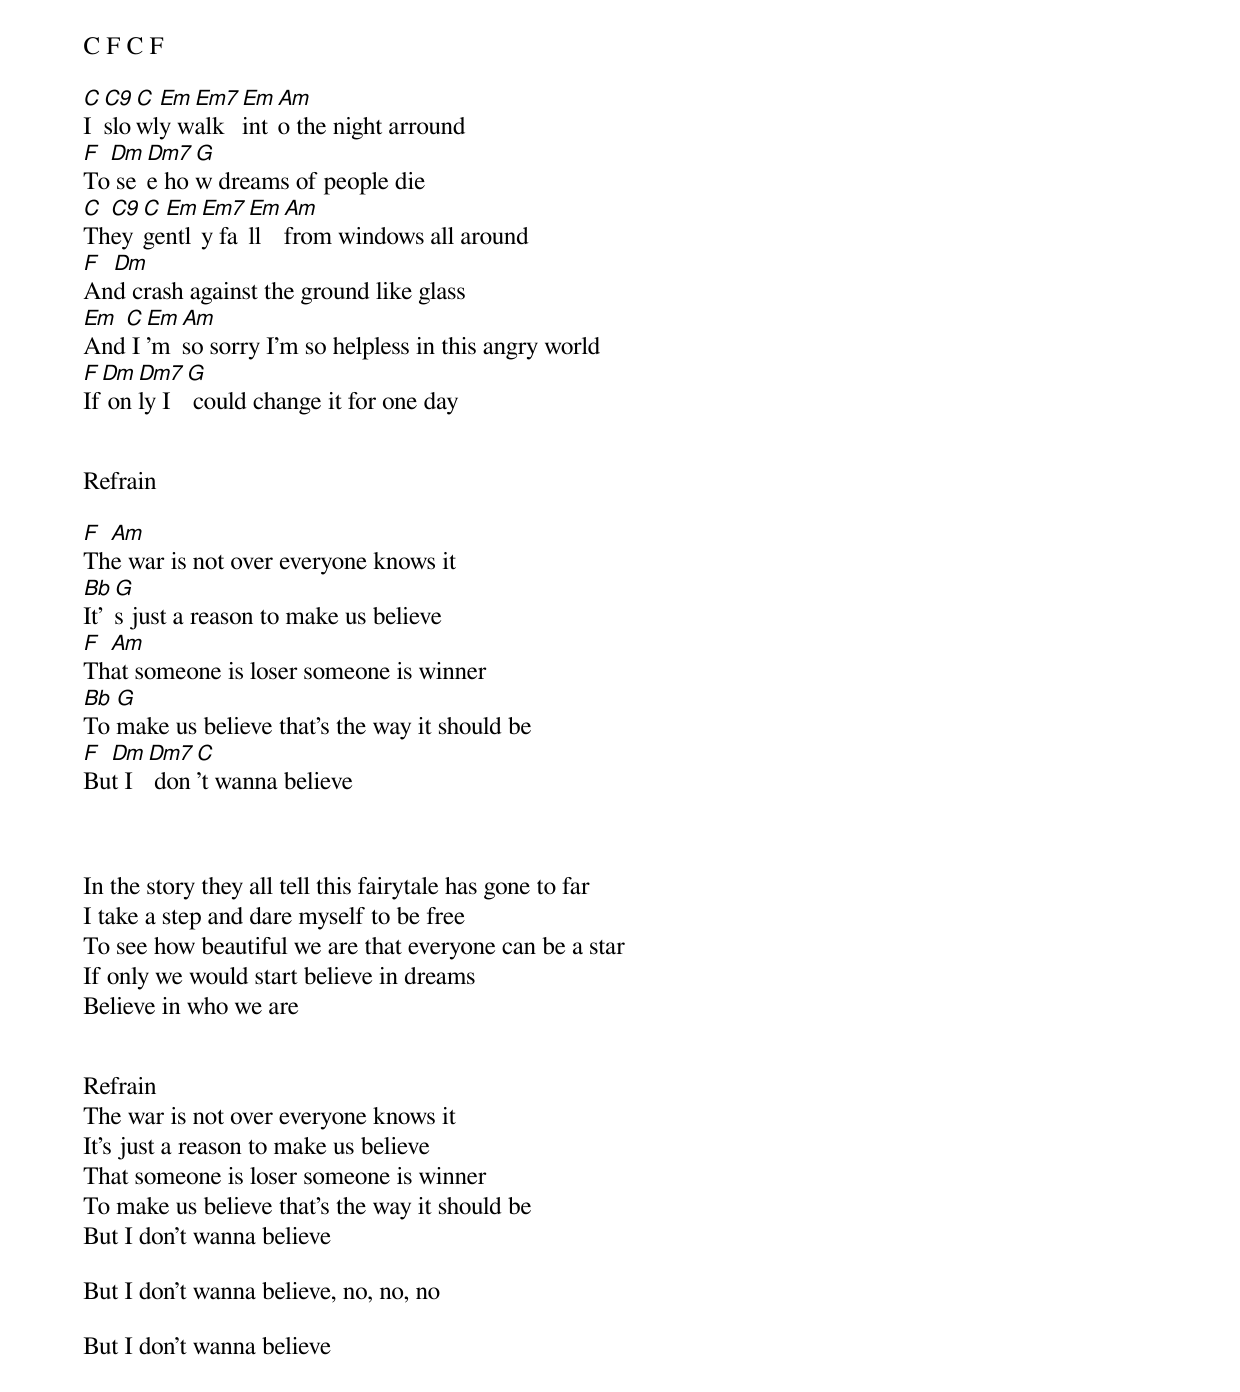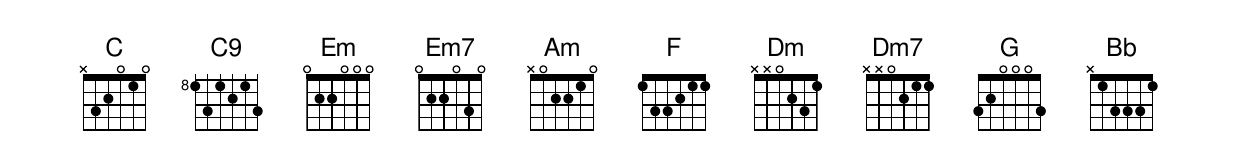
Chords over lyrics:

C F C F

C C9 C Em Em7 Em Am
I slowly walk into the night arround
F Dm Dm7 G
To see how dreams of people die
C C9 C Em Em7 Em Am
They gently fall from windows all around
F Dm
And crash against the ground like glass
Em C Em Am
And I'm so sorry I'm so helpless in this angry world
F Dm Dm7 G
If only I could change it for one day


Refrain

F Am
The war is not over everyone knows it
Bb G
It's just a reason to make us believe
F Am
That someone is loser someone is winner
Bb G
To make us believe that's the way it should be
F Dm Dm7 C
But I don't wanna believe



In the story they all tell this fairytale has gone to far
I take a step and dare myself to be free
To see how beautiful we are that everyone can be a star
If only we would start believe in dreams
Believe in who we are


Refrain
The war is not over everyone knows it
It's just a reason to make us believe
That someone is loser someone is winner
To make us believe that's the way it should be
But I don't wanna believe

But I don't wanna believe, no, no, no

But I don't wanna believe


C9 x32013
Em7 022003
Dm7 xx021
